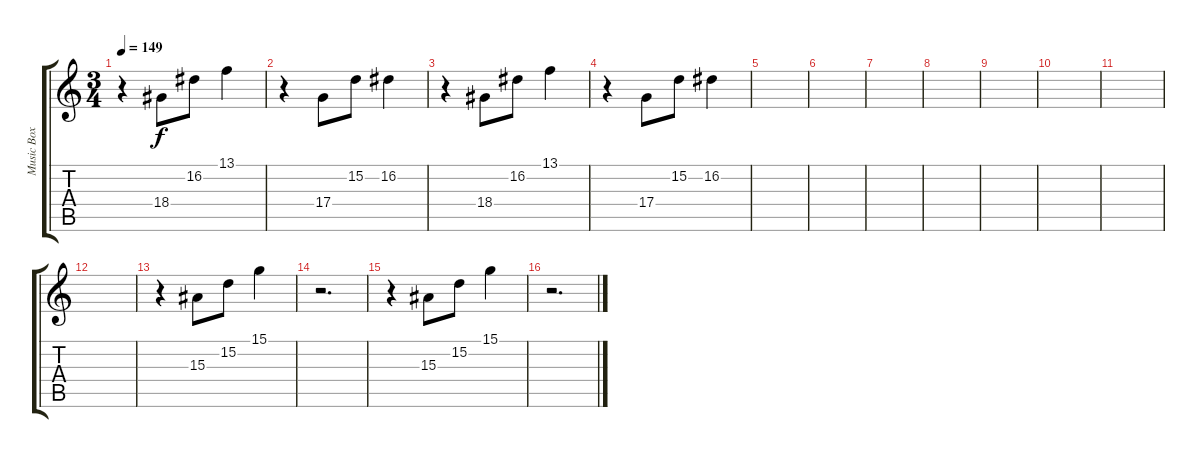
\track ("Music Box" "Music Box") {instrument musicbox}
\staff {score tabs}
\tuning (E4 B3 G3 D3 A2 E2) {hide}
\ts (3 4)
\tempo 149
\clef g2
\ks c
r.4{dy f} 18.4.8 16.2.8 13.1.4 |
r.4 17.4.8 15.2.8 16.2.4 |
r.4 18.4.8 16.2.8 13.1.4 |
r.4 17.4.8 15.2.8 16.2.4 |
|
|
|
|
|
|
|
|
r.4 15.3.8 15.2.8 15.1.4 |
r.2{d} |
r.4 15.3.8 15.2.8 15.1.4 |
r.2{d}
